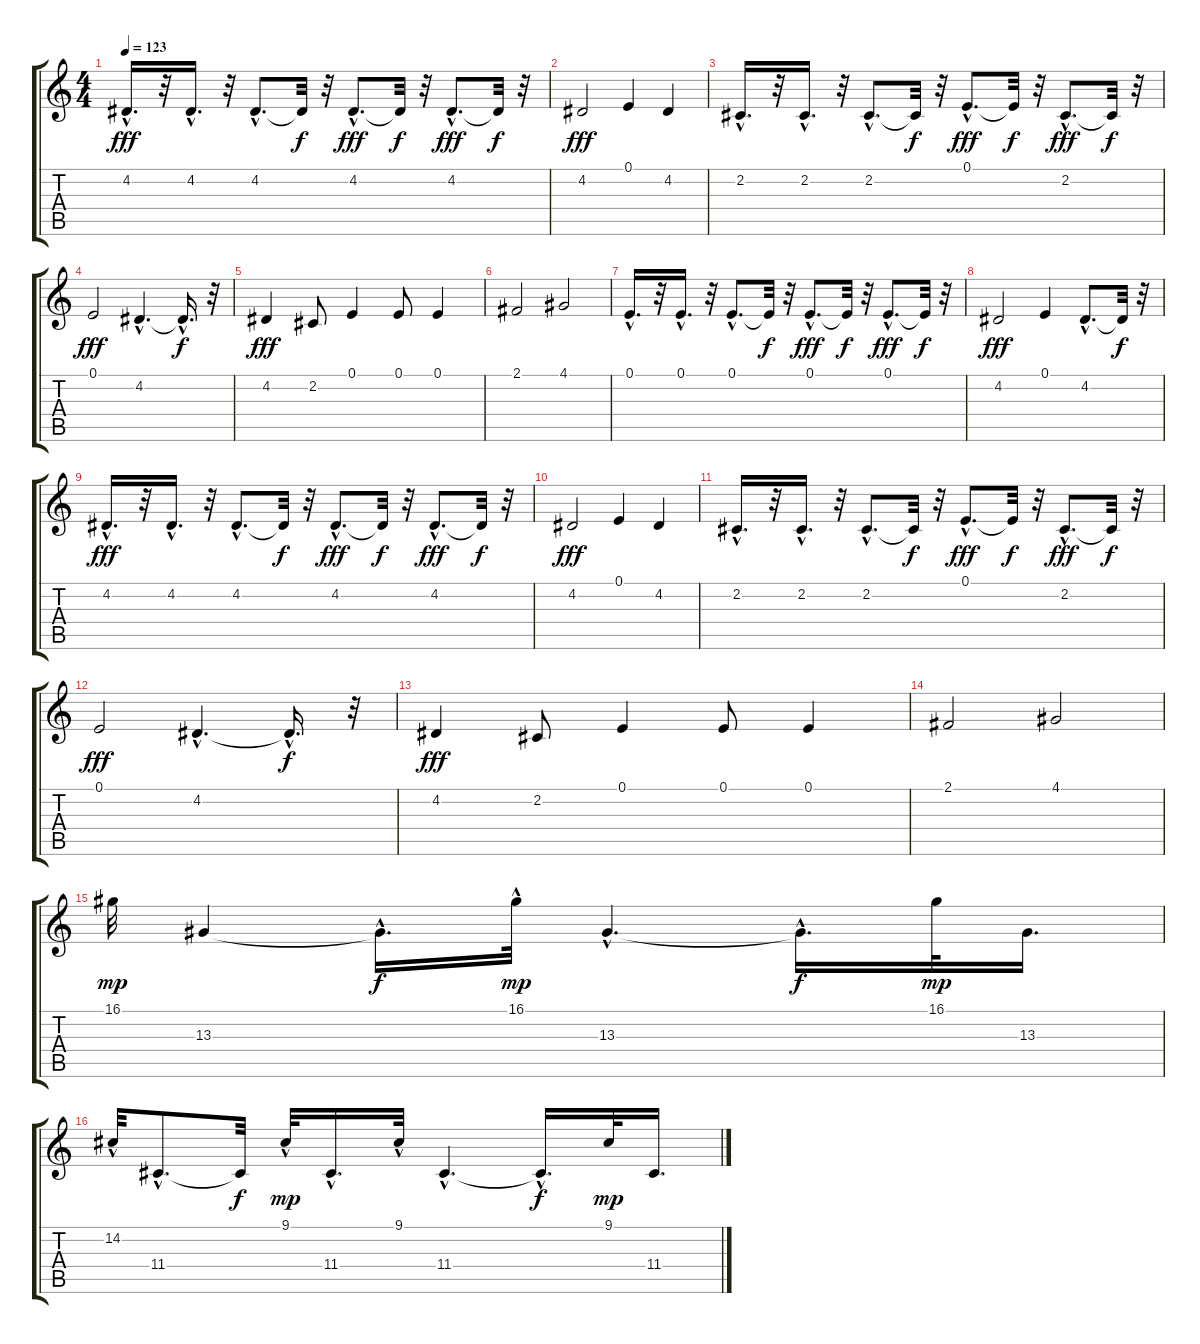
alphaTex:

\track "" {instrument whistle}
\staff {score tabs}
\tuning (E4 B3 G3 D3 A2 E2) {hide}
\ts (4 4)
\tempo 123
\clef g2
\ks c
4.2{hac}.16{d dy fff} r.32 4.2{hac}.16{d} r.32 4.2{hac}.8{d} 4.2{t}.32{dy f} r.32 4.2{hac}.8{d dy fff} 4.2{t}.32{dy f} r.32 4.2{hac}.8{d dy fff} 4.2{t}.32{dy f} r.32 |
4.2.2{dy fff} 0.1.4 4.2.4 |
2.2{hac}.16{d} r.32 2.2{hac}.16{d} r.32 2.2{hac}.8{d} 2.2{t}.32{dy f} r.32 0.1{hac}.8{d dy fff} 0.1{t}.32{dy f} r.32 2.2{hac}.8{d dy fff} 2.2{t}.32{dy f} r.32 |
0.1.2{dy fff} 4.2{hac}.4{d} 4.2{hac t}.16{d dy f} r.32 |
4.2.4{dy fff} 2.2.8 0.1.4 0.1.8 0.1.4 |
2.1.2 4.1.2 |
0.1{hac}.16{d} r.32 0.1{hac}.16{d} r.32 0.1{hac}.8{d} 0.1{t}.32{dy f} r.32 0.1{hac}.8{d dy fff} 0.1{t}.32{dy f} r.32 0.1{hac}.8{d dy fff} 0.1{t}.32{dy f} r.32 |
4.2.2{dy fff} 0.1.4 4.2{hac}.8{d} 4.2{t}.32{dy f} r.32 |
4.2{hac}.16{d dy fff} r.32 4.2{hac}.16{d} r.32 4.2{hac}.8{d} 4.2{t}.32{dy f} r.32 4.2{hac}.8{d dy fff} 4.2{t}.32{dy f} r.32 4.2{hac}.8{d dy fff} 4.2{t}.32{dy f} r.32 |
4.2.2{dy fff} 0.1.4 4.2.4 |
2.2{hac}.16{d} r.32 2.2{hac}.16{d} r.32 2.2{hac}.8{d} 2.2{t}.32{dy f} r.32 0.1{hac}.8{d dy fff} 0.1{t}.32{dy f} r.32 2.2{hac}.8{d dy fff} 2.2{t}.32{dy f} r.32 |
0.1.2{dy fff} 4.2{hac}.4{d} 4.2{hac t}.16{d dy f} r.32 |
4.2.4{dy fff} 2.2.8 0.1.4 0.1.8 0.1.4 |
2.1.2 4.1.2 |
16.1.32{dy mp} 13.3.4 13.3{hac t}.16{d dy f} 16.1{hac}.32{dy mp} 13.3{hac}.4{d} 13.3{hac t}.16{d dy f} 16.1.32{dy mp} 13.3.16{d} |
14.2{hac}.32 11.4{hac}.8{d} 11.4{t}.32{dy f} 9.1{hac}.32{dy mp} 11.4{hac}.16{d} 9.1{hac}.32 11.4{hac}.4{d} 11.4{hac t}.16{d dy f} 9.1.32{dy mp} 11.4.16{d}
